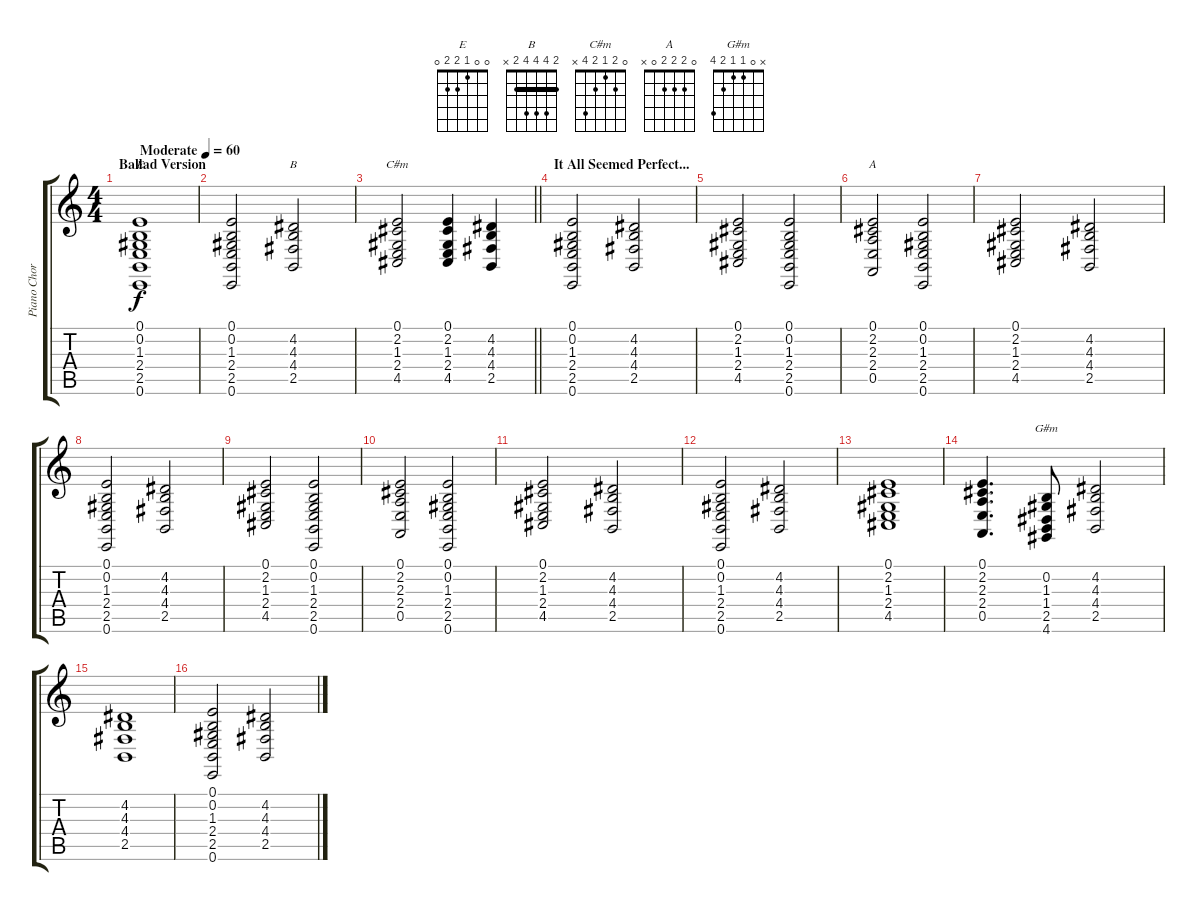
\track ("Piano Chords" "Piano Chor") {instrument acousticgrandpiano}
\staff {score tabs}
\tuning (E4 B3 G3 D3 A2 E2) {hide}
\chord ("E" 0 0 1 2 2 0)
\chord ("B" 2 4 4 4 2 x) {barre 2}
\chord ("C#m" 0 2 1 2 4 x)
\chord ("A" 0 2 2 2 0 x)
\chord ("G#m" x 0 1 1 2 4)
\ts (4 4)
\section ("" "Ballad Version")
\tempo (60 "Moderate")
\clef g2
\ks c
(0.1 0.2 1.3 2.4 2.5 0.6).1{ch "E" dy f instrument acousticgrandpiano} |
(0.1 0.2 1.3 2.4 2.5 0.6).2 (4.2 4.3 4.4 2.5).2{ch "B"} |
\barLineRight lightlight
(0.1 2.2 1.3 2.4 4.5).2{ch "C#m"} (0.1 2.2 1.3 2.4 4.5).4 (4.2 4.3 4.4 2.5).4 |
\section ("" "It All Seemed Perfect...")
(0.1 0.2 1.3 2.4 2.5 0.6).2 (4.2 4.3 4.4 2.5).2 |
(0.1 2.2 1.3 2.4 4.5).2 (0.1 0.2 1.3 2.4 2.5 0.6).2 |
(0.1 2.2 2.3 2.4 0.5).2{ch "A"} (0.1 0.2 1.3 2.4 2.5 0.6).2 |
(0.1 2.2 1.3 2.4 4.5).2 (4.2 4.3 4.4 2.5).2 |
(0.1 0.2 1.3 2.4 2.5 0.6).2 (4.2 4.3 4.4 2.5).2 |
(0.1 2.2 1.3 2.4 4.5).2 (0.1 0.2 1.3 2.4 2.5 0.6).2 |
(0.1 2.2 2.3 2.4 0.5).2 (0.1 0.2 1.3 2.4 2.5 0.6).2 |
(0.1 2.2 1.3 2.4 4.5).2 (4.2 4.3 4.4 2.5).2 |
(0.1 0.2 1.3 2.4 2.5 0.6).2 (4.2 4.3 4.4 2.5).2 |
(0.1 2.2 1.3 2.4 4.5).1 |
(0.1 2.2 2.3 2.4 0.5).4{d} (0.2 1.3 1.4 2.5 4.6).8{ch "G#m"} (4.2 4.3 4.4 2.5).2 |
(4.2 4.3 4.4 2.5).1 |
(0.1 0.2 1.3 2.4 2.5 0.6).2 (4.2 4.3 4.4 2.5).2
